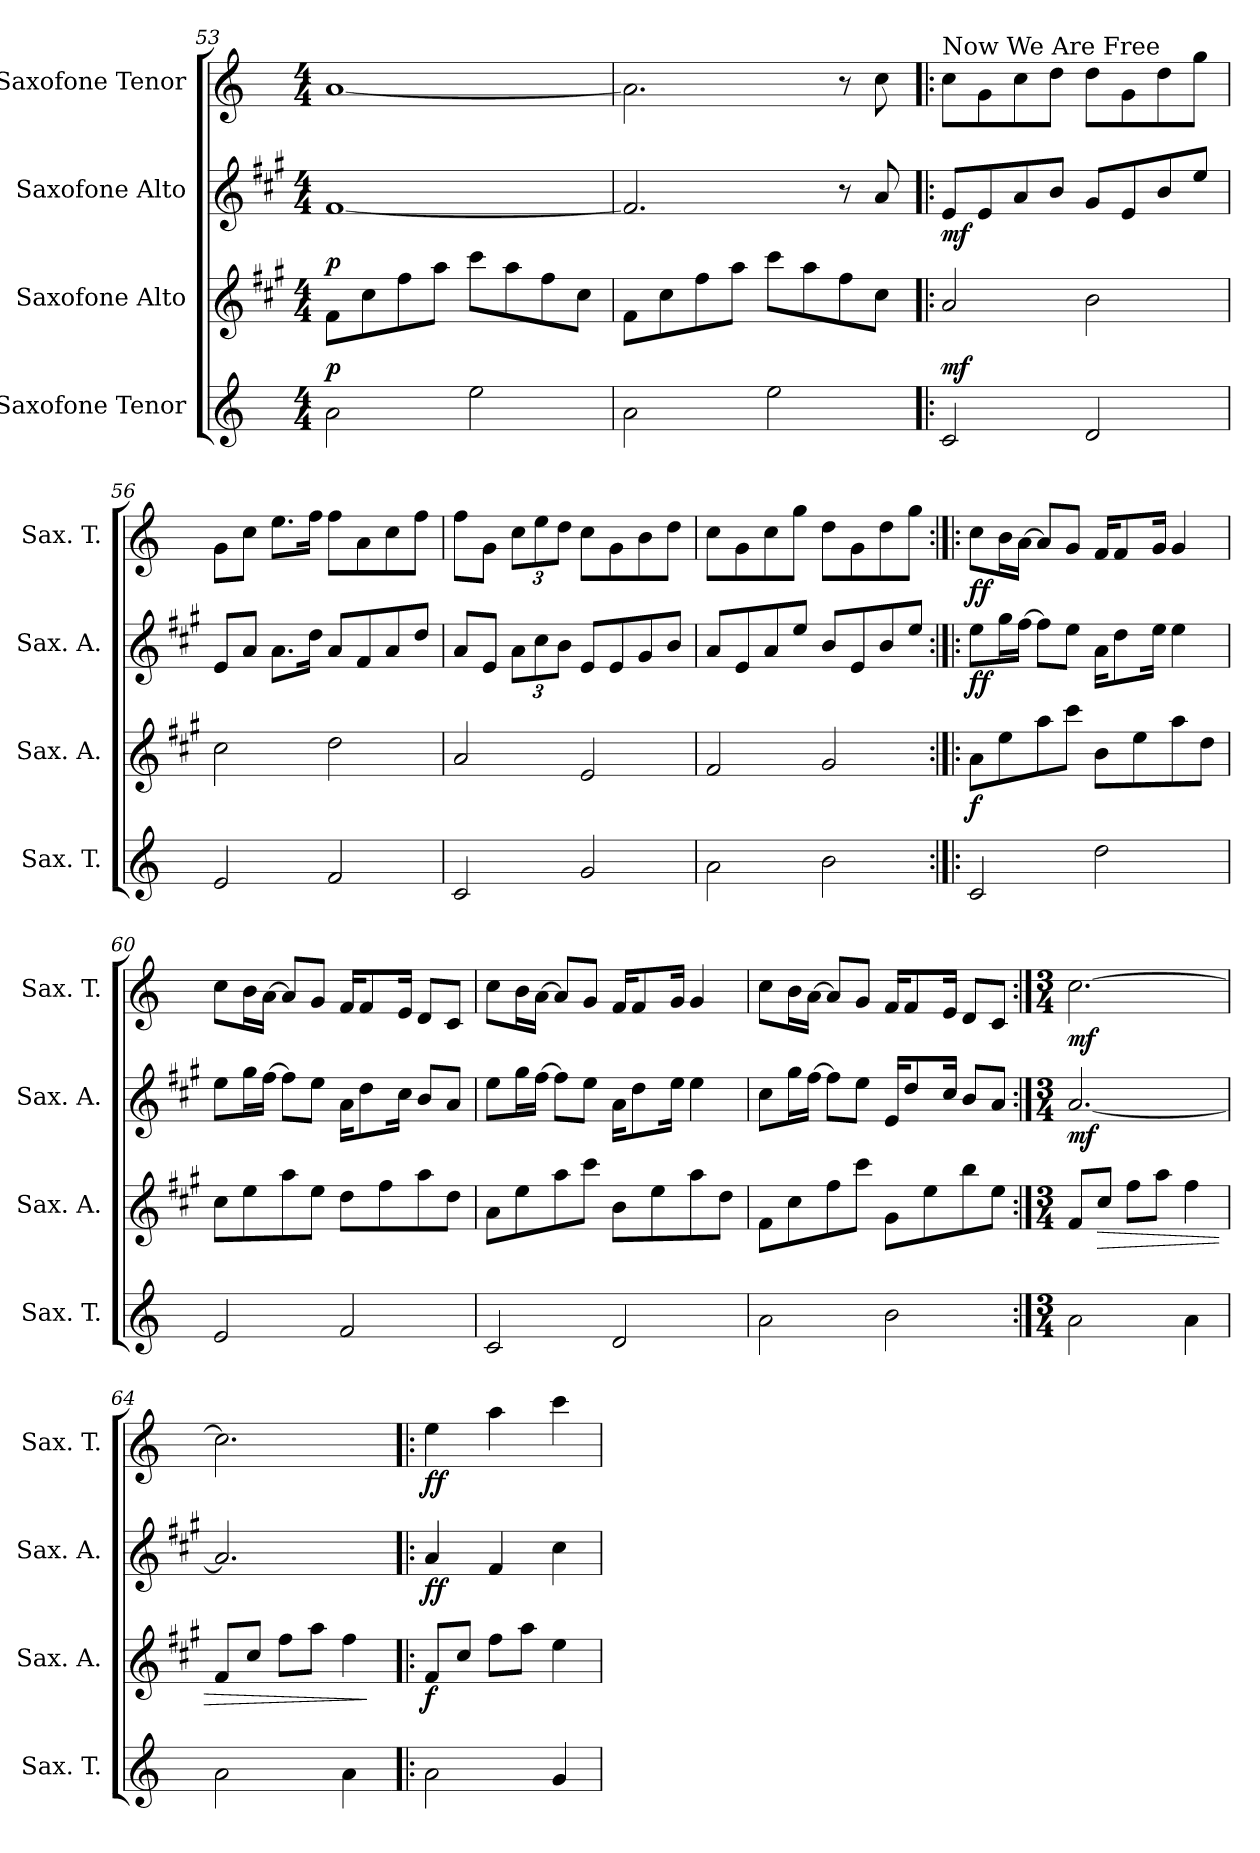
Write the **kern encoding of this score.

**kern	**dynam	**kern	**dynam	**kern	**dynam	**kern	**dynam
*part4	*part4	*part3	*part3	*part2	*part2	*part1	*part1
*staff4	*staff4	*staff3	*staff3	*staff2	*staff2	*staff1	*staff1
*I"Saxofone Tenor	*	*I"Saxofone Alto	*	*I"Saxofone Alto	*	*I"Saxofone Tenor	*
*I'Sax. T.	*	*I'Sax. A.	*	*I'Sax. A.	*	*I'Sax. T.	*
*clefG2	*	*clefG2	*	*clefG2	*	*clefG2	*
*ITrd8c14	*	*ITrd5c9	*	*ITrd5c9	*	*ITrd8c14	*
*k[]	*	*k[]	*	*k[]	*	*k[]	*
*M4/4	*	*M4/4	*	*M4/4	*	*M4/4	*
=53	=53	=53	=53	=53	=53	=53	=53
!	!LO:DY:a	!	!LO:DY:a	!	!	!	!
2A\	p	8A\L	p	[1A	.	[1A	.
.	.	8e\	.	.	.	.	.
.	.	8a\	.	.	.	.	.
.	.	8cc\J	.	.	.	.	.
2e\	.	8ee\L	.	.	.	.	.
.	.	8cc\	.	.	.	.	.
.	.	8a\	.	.	.	.	.
.	.	8e\J	.	.	.	.	.
=54	=54	=54	=54	=54	=54	=54	=54
2A\	.	8A\L	.	2.A/]	.	2.A\]	.
.	.	8e\	.	.	.	.	.
.	.	8a\	.	.	.	.	.
.	.	8cc\J	.	.	.	.	.
2e\	.	8ee\L	.	.	.	.	.
.	.	8cc\	.	.	.	.	.
.	.	8a\	.	8r	.	8r	.
.	.	8e\J	.	8c/	.	8c\	.
=55!|:	=55!|:	=55!|:	=55!|:	=55!|:	=55!|:	=55!|:	=55!|:
*	*	*	*	*	*	*MM95	*
!	!	!	!	!	!	!LO:TX:a:t=Now We Are Free	!
!	!LO:DY:a	!	!	!	!LO:DY:b	!	!
2C/	mf	2c/	.	8G/L	mf	8c\L	.
.	.	.	.	8G/	.	8G\	.
.	.	.	.	8c/	.	8c\	.
.	.	.	.	8d/J	.	8d\J	.
2D/	.	2d\	.	8B/L	.	8d\L	.
.	.	.	.	8G/	.	8G\	.
.	.	.	.	8d/	.	8d\	.
.	.	.	.	8g/J	.	8g\J	.
!!LO:LB:g=z
=56	=56	=56	=56	=56	=56	=56	=56
2E/	.	2e\	.	8G/L	.	8G\L	.
.	.	.	.	8c/J	.	8c\J	.
.	.	.	.	8.c\L	.	8.e\L	.
.	.	.	.	16f\Jk	.	16f\Jk	.
2F/	.	2f\	.	8c/L	.	8f\L	.
.	.	.	.	8A/	.	8A\	.
.	.	.	.	8c/	.	8c\	.
.	.	.	.	8f/J	.	8f\J	.
=57	=57	=57	=57	=57	=57	=57	=57
2C/	.	2c/	.	8c/L	.	8f\L	.
.	.	.	.	8G/J	.	8G\J	.
*	*	*	*	*Xbrackettup	*	*Xbrackettup	*
.	.	.	.	12c\L	.	12c\L	.
.	.	.	.	12e\	.	12e\	.
.	.	.	.	12d\J	.	12d\J	.
2G/	.	2G/	.	8G/L	.	8c\L	.
.	.	.	.	8G/	.	8G\	.
.	.	.	.	8B/	.	8B\	.
.	.	.	.	8d/J	.	8d\J	.
=58	=58	=58	=58	=58	=58	=58	=58
2A\	.	2A/	.	8c/L	.	8c\L	.
.	.	.	.	8G/	.	8G\	.
.	.	.	.	8c/	.	8c\	.
.	.	.	.	8g/J	.	8g\J	.
2B\	.	2B/	.	8d/L	.	8d\L	.
.	.	.	.	8G/	.	8G\	.
.	.	.	.	8d/	.	8d\	.
.	.	.	.	8g/J	.	8g\J	.
=59:|!|:	=59:|!|:	=59:|!|:	=59:|!|:	=59:|!|:	=59:|!|:	=59:|!|:	=59:|!|:
*	*	*	*	*	*	*MM85	*
!	!	!	!LO:DY:b	!	!LO:DY:b	!	!LO:DY:b
2C/	.	8c\L	f	8g\L	ff	8c\L	ff
.	.	8g\	.	16b\L	.	16B\L	.
.	.	.	.	[16a\JJ	.	[16A\JJ	.
.	.	8cc\	.	8a\L]	.	8A/L]	.
.	.	8ee\J	.	8g\J	.	8G/J	.
2d\	.	8d\L	.	16c\KL	.	16F/KL	.
.	.	.	.	8f\	.	8F/	.
.	.	8g\	.	.	.	.	.
.	.	.	.	16g\Jk	.	16G/Jk	.
.	.	8cc\	.	4g\	.	4G/	.
.	.	8f\J	.	.	.	.	.
=60	=60	=60	=60	=60	=60	=60	=60
2E/	.	8e\L	.	8g\L	.	8c\L	.
.	.	8g\	.	16b\L	.	16B\L	.
.	.	.	.	[16a\JJ	.	[16A\JJ	.
.	.	8cc\	.	8a\L]	.	8A/L]	.
.	.	8g\J	.	8g\J	.	8G/J	.
2F/	.	8f\L	.	16c\KL	.	16F/KL	.
.	.	.	.	8f\	.	8F/	.
.	.	8a\	.	.	.	.	.
.	.	.	.	16e\Jk	.	16E/Jk	.
.	.	8cc\	.	8d/L	.	8D/L	.
.	.	8f\J	.	8c/J	.	8C/J	.
!!LO:PB:g=z
=61	=61	=61	=61	=61	=61	=61	=61
2C/	.	8c\L	.	8g\L	.	8c\L	.
.	.	8g\	.	16b\L	.	16B\L	.
.	.	.	.	[16a\JJ	.	[16A\JJ	.
.	.	8cc\	.	8a\L]	.	8A/L]	.
.	.	8ee\J	.	8g\J	.	8G/J	.
2D/	.	8d\L	.	16c\KL	.	16F/KL	.
.	.	.	.	8f\	.	8F/	.
.	.	8g\	.	.	.	.	.
.	.	.	.	16g\Jk	.	16G/Jk	.
.	.	8cc\	.	4g\	.	4G/	.
.	.	8f\J	.	.	.	.	.
=62	=62	=62	=62	=62	=62	=62	=62
2A\	.	8A\L	.	8e\L	.	8c\L	.
.	.	8e\	.	16b\L	.	16B\L	.
.	.	.	.	[16a\JJ	.	[16A\JJ	.
.	.	8a\	.	8a\L]	.	8A/L]	.
.	.	8ee\J	.	8g\J	.	8G/J	.
2B\	.	8B\L	.	16G/KL	.	16F/KL	.
.	.	.	.	8f/	.	8F/	.
.	.	8g\	.	.	.	.	.
.	.	.	.	16e/Jk	.	16E/Jk	.
.	.	8dd\	.	8d/L	.	8D/L	.
.	.	8g\J	.	8c/J	.	8C/J	.
=63:|!	=63:|!	=63:|!	=63:|!	=63:|!	=63:|!	=63:|!	=63:|!
*M3/4	*	*M3/4	*	*M3/4	*	*M3/4	*
!	!	!	!	!	!LO:DY:b	!	!LO:DY:b
2A\	.	8A/L	.	[2.c/	mf	[2.c\	mf
!	!	!	!LO:HP:b	!	!	!	!
.	.	8e/J	>	.	.	.	.
.	.	8a\L	.	.	.	.	.
.	.	8cc\J	.	.	.	.	.
4A\	.	4a\	.	.	.	.	.
=64	=64	=64	=64	=64	=64	=64	=64
2A\	.	8A/L	.	2.c/]	.	2.c\]	.
.	.	8e/J	.	.	.	.	.
.	.	8a\L	.	.	.	.	.
.	.	8cc\J	.	.	.	.	.
4A\	.	4a\	.	.	.	.	.
.	.	.	]	.	.	.	.
=65!|:	=65!|:	=65!|:	=65!|:	=65!|:	=65!|:	=65!|:	=65!|:
!	!	!	!LO:DY:b	!	!LO:DY:b	!	!LO:DY:b
2A\	.	8A/L	f	4c/	ff	4e\	ff
.	.	8e/J	.	.	.	.	.
.	.	8a\L	.	4A/	.	4a\	.
.	.	8cc\J	.	.	.	.	.
4G/	.	4g\	.	4e\	.	4cc\	.
=	=	=	=	=	=	=	=
*-	*-	*-	*-	*-	*-	*-	*-
